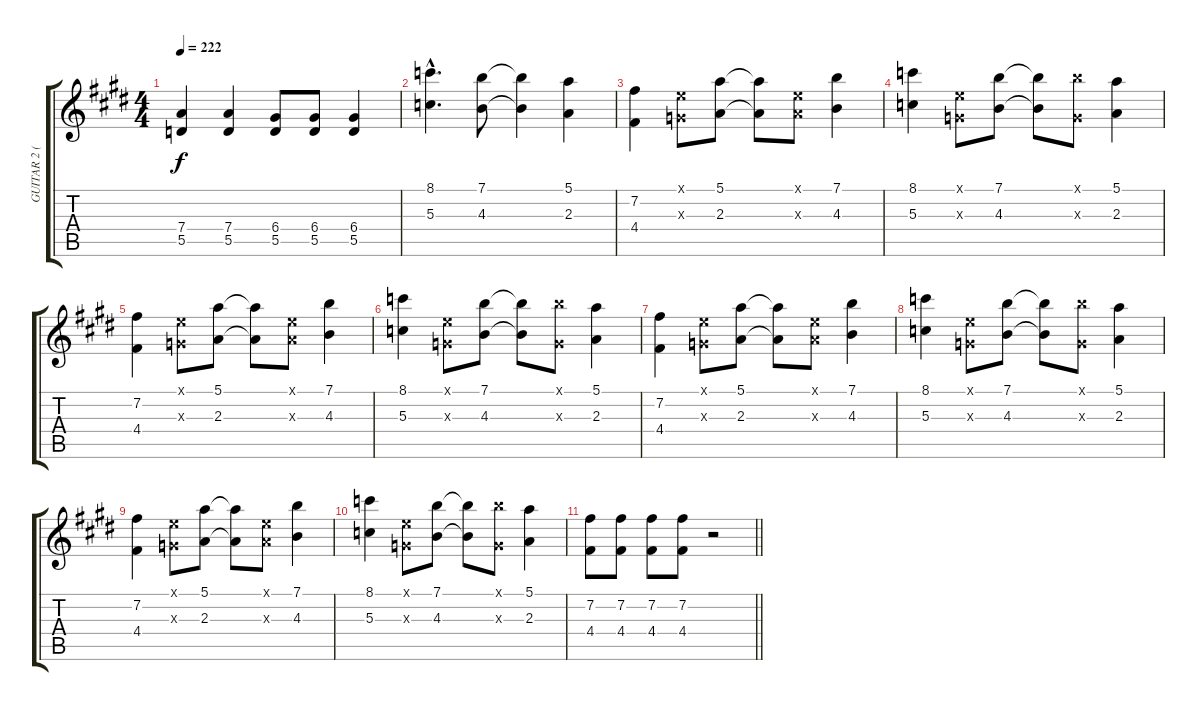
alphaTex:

\track ("GUITAR 2 (LEFT)" "GUITAR 2 (") {instrument distortionguitar}
\staff {score tabs}
\tuning (E4 B3 G3 D3 A2 E2) {hide}
\ts (4 4)
\tempo 222
\clef g2
\ks c#minor
(7.4 5.5).4{dy f} (7.4 5.5).4 (6.4 5.5).8 (6.4 5.5).8 (6.4 5.5).4 |
(8.1{hac} 5.3{hac}).4{d} (7.1 4.3).8 (7.1{t} 4.3{t}).4 (5.1 2.3).4 |
(7.2 4.4).4 (0.1{x} 0.3{x}).8 (5.1 2.3).8 (5.1{t} 2.3{t}).8 (0.1{x} 2.3{x}).8 (7.1 4.3).4 |
(8.1 5.3).4 (0.1{x} 0.3{x}).8 (7.1 4.3).8 (7.1{t} 4.3{t}).8 (7.1{x} 0.3{x}).8 (5.1 2.3).4 |
(7.2 4.4).4 (0.1{x} 0.3{x}).8 (5.1 2.3).8 (5.1{t} 2.3{t}).8 (0.1{x} 2.3{x}).8 (7.1 4.3).4 |
(8.1 5.3).4 (0.1{x} 0.3{x}).8 (7.1 4.3).8 (7.1{t} 4.3{t}).8 (7.1{x} 0.3{x}).8 (5.1 2.3).4 |
(7.2 4.4).4 (0.1{x} 0.3{x}).8 (5.1 2.3).8 (5.1{t} 2.3{t}).8 (0.1{x} 2.3{x}).8 (7.1 4.3).4 |
(8.1 5.3).4 (0.1{x} 0.3{x}).8 (7.1 4.3).8 (7.1{t} 4.3{t}).8 (7.1{x} 0.3{x}).8 (5.1 2.3).4 |
(7.2 4.4).4 (0.1{x} 0.3{x}).8 (5.1 2.3).8 (5.1{t} 2.3{t}).8 (0.1{x} 2.3{x}).8 (7.1 4.3).4 |
(8.1 5.3).4 (0.1{x} 0.3{x}).8 (7.1 4.3).8 (7.1{t} 4.3{t}).8 (7.1{x} 0.3{x}).8 (5.1 2.3).4 |
\barLineRight lightlight
(7.2 4.4).8 (7.2 4.4).8 (7.2 4.4).8 (7.2 4.4).8 r.2
